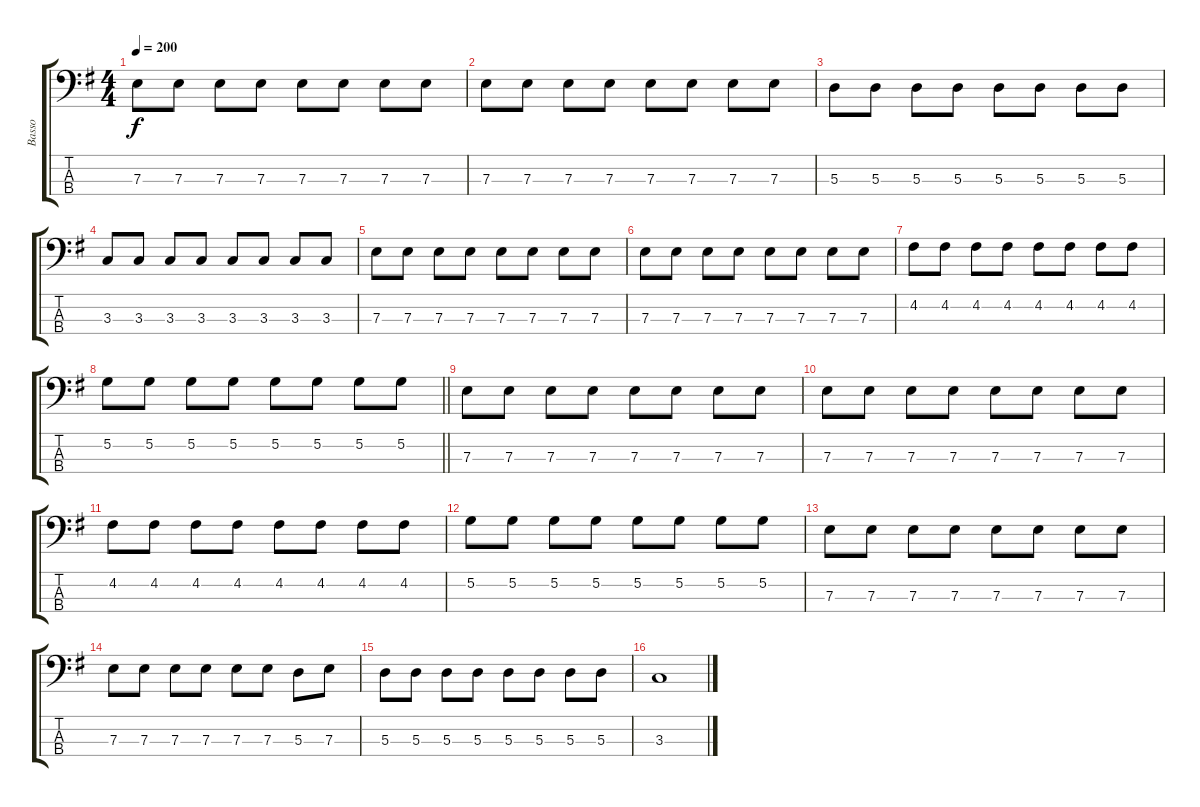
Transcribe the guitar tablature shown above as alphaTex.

\track ("Basso" "Basso") {instrument electricbasspick}
\staff {score tabs}
\tuning (G2 D2 A1 E1) {hide}
\ts (4 4)
\tempo 200
\clef f4
\ks g
7.3.8{dy f} 7.3.8 7.3.8 7.3.8 7.3.8 7.3.8 7.3.8 7.3.8 |
7.3.8 7.3.8 7.3.8 7.3.8 7.3.8 7.3.8 7.3.8 7.3.8 |
5.3.8 5.3.8 5.3.8 5.3.8 5.3.8 5.3.8 5.3.8 5.3.8 |
3.3.8 3.3.8 3.3.8 3.3.8 3.3.8 3.3.8 3.3.8 3.3.8 |
7.3.8 7.3.8 7.3.8 7.3.8 7.3.8 7.3.8 7.3.8 7.3.8 |
7.3.8 7.3.8 7.3.8 7.3.8 7.3.8 7.3.8 7.3.8 7.3.8 |
4.2.8 4.2.8 4.2.8 4.2.8 4.2.8 4.2.8 4.2.8 4.2.8 |
\barLineRight lightlight
5.2.8 5.2.8 5.2.8 5.2.8 5.2.8 5.2.8 5.2.8 5.2.8 |
7.3.8 7.3.8 7.3.8 7.3.8 7.3.8 7.3.8 7.3.8 7.3.8 |
7.3.8 7.3.8 7.3.8 7.3.8 7.3.8 7.3.8 7.3.8 7.3.8 |
4.2.8 4.2.8 4.2.8 4.2.8 4.2.8 4.2.8 4.2.8 4.2.8 |
5.2.8 5.2.8 5.2.8 5.2.8 5.2.8 5.2.8 5.2.8 5.2.8 |
7.3.8 7.3.8 7.3.8 7.3.8 7.3.8 7.3.8 7.3.8 7.3.8 |
7.3.8 7.3.8 7.3.8 7.3.8 7.3.8 7.3.8 5.3.8 7.3.8 |
5.3.8 5.3.8 5.3.8 5.3.8 5.3.8 5.3.8 5.3.8 5.3.8 |
3.3.1
